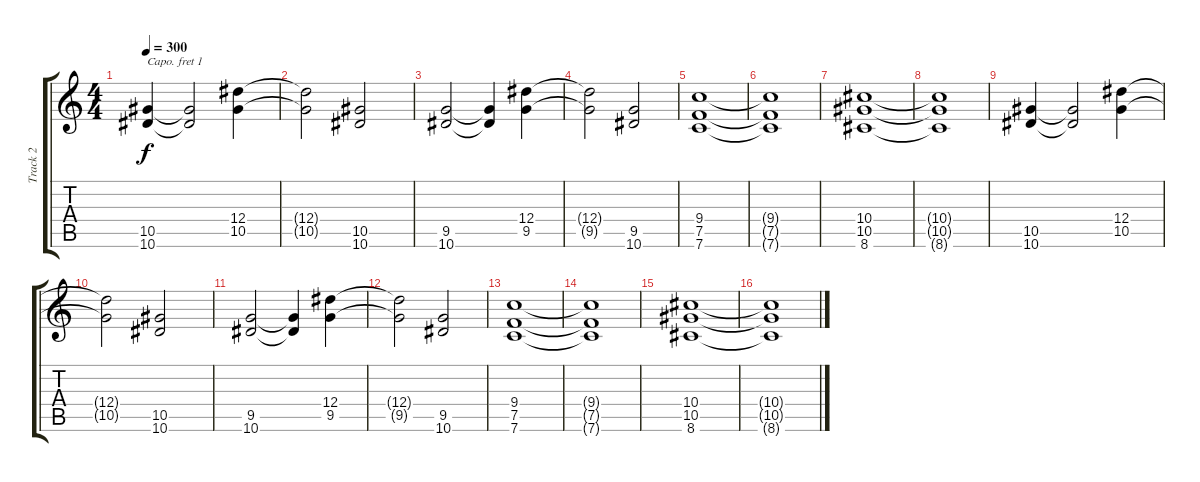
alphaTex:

\track ("Track 2" "Track 2") {instrument distortionguitar}
\staff {score tabs}
\capo 1
\tuning (E4 B3 G3 D3 A2 E2) {hide}
\ts (4 4)
\tempo 300
\clef g2
\ks c
(10.5 10.6).4{dy f} (10.5{t} 10.6{t}).2 (12.4 10.5).4 |
(12.4{t} 10.5{t}).2 (10.5 10.6).2 |
(9.5 10.6).2 (9.5{t} 10.6{t}).4 (12.4 9.5).4 |
(12.4{t} 9.5{t}).2 (9.5 10.6).2 |
(9.4 7.5 7.6).1 |
(9.4{t} 7.5{t} 7.6{t}).1 |
(10.4 10.5 8.6).1 |
(10.4{t} 10.5{t} 8.6{t}).1 |
(10.5 10.6).4 (10.5{t} 10.6{t}).2 (12.4 10.5).4 |
(12.4{t} 10.5{t}).2 (10.5 10.6).2 |
(9.5 10.6).2 (9.5{t} 10.6{t}).4 (12.4 9.5).4 |
(12.4{t} 9.5{t}).2 (9.5 10.6).2 |
(9.4 7.5 7.6).1 |
(9.4{t} 7.5{t} 7.6{t}).1 |
(10.4 10.5 8.6).1 |
(10.4{t} 10.5{t} 8.6{t}).1
